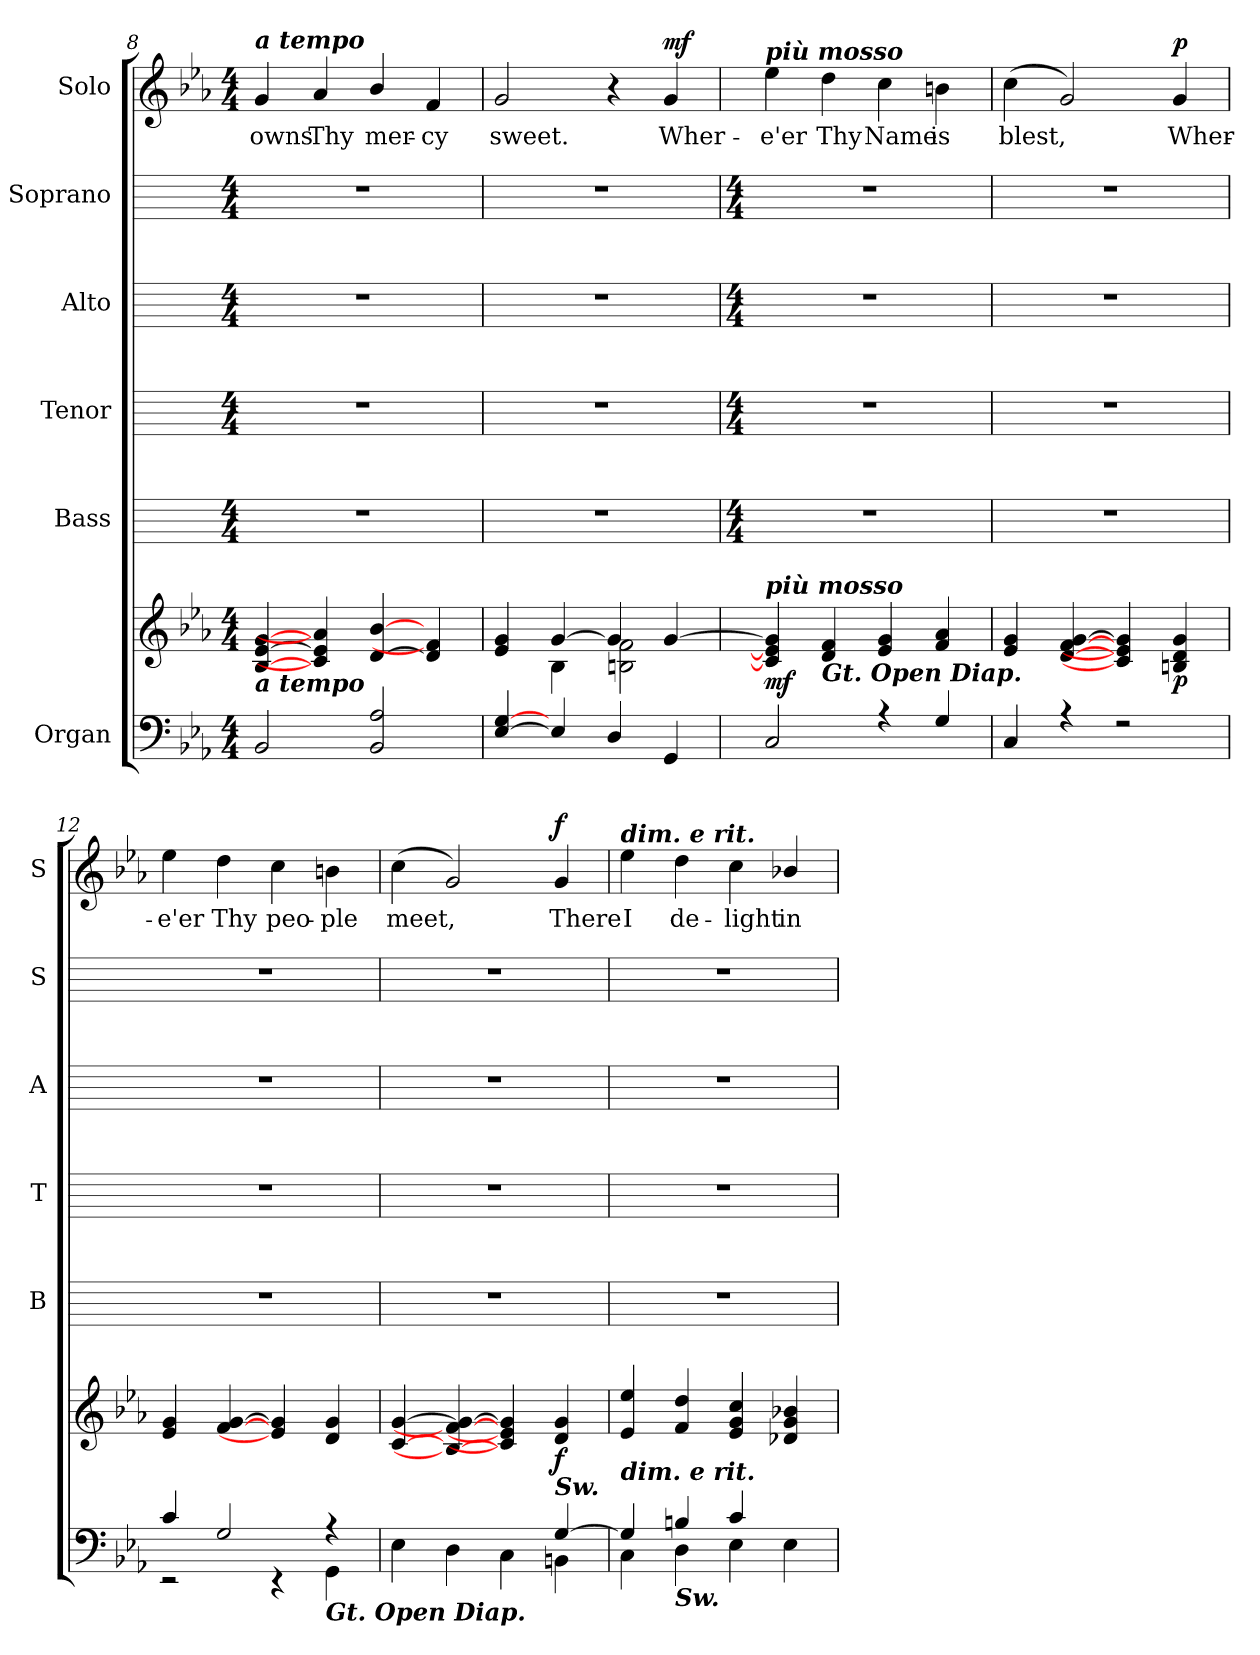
**kern	**kern	**dynam	**kern	**kern	**kern	**kern	**kern	**text	**dynam
*part6	*part6	*part6	*part5	*part4	*part3	*part2	*part1	*part1	*part1
*staff7	*staff6	*staff6/7	*staff5	*staff4	*staff3	*staff2	*staff1	*staff1	*staff1
*I"Organ	*	*	*I"Bass	*I"Tenor	*I"Alto	*I"Soprano	*I"Solo	*	*
*	*	*	*I'B	*I'T	*I'A	*I'S	*I'S	*	*
*clefF4	*clefG2	*	*	*	*	*	*clefG2	*	*
*k[b-e-a-]	*k[b-e-a-]	*	*	*	*	*	*k[b-e-a-]	*	*
*E-:	*E-:	*	*	*	*	*	*E-:	*	*
*M4/4	*M4/4	*	*M4/4	*M4/4	*M4/4	*M4/4	*M4/4	*	*
=8	=8	=8	=8	=8	=8	=8	=8	=8	=8
*^	*^	*	*	*	*	*	*	*	*
!	!	!	!	!	!	!	!	!	!LO:TX:a:Bi:t=a tempo	!	!
!	!	!LO:TX:b:Bi:t=a tempo	!	!	!	!	!	!	!	!	!
!	!	!	!	!	!	!	!	!	!	!LO:LY:b	!
2BB-/	1ryy	[4B- [4e- [4g	1ryy	.	1r	1r	1r	1r	4g	owns	.
!	!	!	!	!	!	!	!	!	!	!LO:LY:b	!
.	.	4c] 4e-] 4a-]	.	.	.	.	.	.	4a-	Thy	.
!	!	!	!	!	!	!	!	!	!	!LO:LY:b	!
2BB-/ 2A-/	.	[4d [4b-	.	.	.	.	.	.	4b-/	mer-	.
!	!	!	!	!	!	!	!	!	!	!LO:LY:b	!
.	.	4d] 4f]	.	.	.	.	.	.	4f	-cy	.
=9	=9	=9	=9	=9	=9	=9	=9	=9	=9	=9	=9
!	!	!	!	!	!	!	!	!	!	!LO:LY:b	!
[4E-/ [4G/	1ryy	4e- 4g	4ryy	.	1r	1r	1r	1r	2g	sweet.	.
4E-/]	.	[4g	4B-\	.	.	.	.	.	.	.	.
4D/	.	4g]	2Bn\ 2f\	.	.	.	.	.	4r	.	.
!	!	!	!	!	!	!	!	!	!	!LO:LY:b	!LO:DY:b
4GG/	.	[4g	.	.	.	.	.	.	4g	Wher-	mf
!!LO:LB:g=z
=10	=10	=10	=10	=10	=10	=10	=10	=10	=10	=10	=10
*	*	*	*	*	*M4/4	*M4/4	*M4/4	*M4/4	*	*	*
!	!	!	!	!	!	!	!	!	!LO:TX:a:Bi:t=più mosso	!	!
!	!	!LO:TX:a:Bi:t=più mosso	!	!	!	!	!	!	!	!	!
!	!	!	!	!LO:DY:b	!	!	!	!	!	!LO:LY:b	!
2C	1ryy	4c] 4e-] 4g]	4ryy	mf	1r	1r	1r	1r	4ee-	-e'er	.
!	!	!LO:TX:b:Bi:t=Gt. Open Diap.	!	!	!	!	!	!	!	!	!
!	!	!	!	!	!	!	!	!	!	!LO:LY:b	!
.	.	4d 4f	4ryy	.	.	.	.	.	4dd	Thy	.
!	!	!	!	!	!	!	!	!	!	!LO:LY:b	!
4r	.	4e- 4g	4ryy	.	.	.	.	.	4cc	Name	.
!	!	!	!	!	!	!	!	!	!	!LO:LY:b	!
4G	.	4f 4a-	4ryy	.	.	.	.	.	4bn	is	.
=11	=11	=11	=11	=11	=11	=11	=11	=11	=11	=11	=11
!	!	!	!	!	!	!	!	!	!	!LO:LY:b	!
4C	1ryy	4e- 4g	1ryy	.	1r	1r	1r	1r	(<4cc	blest,	.
4r	.	[4d [4f [4g	.	.	.	.	.	.	2g)	.	.
2r	.	4c] 4e-] 4g]	.	.	.	.	.	.	.	.	.
!	!	!	!	!LO:DY:b	!	!	!	!	!	!LO:LY:b	!LO:DY:b
.	.	4Bn 4d 4g	.	p	.	.	.	.	4g	Wher-	p
=12	=12	=12	=12	=12	=12	=12	=12	=12	=12	=12	=12
!	!	!	!	!	!	!	!	!	!	!LO:LY:b	!
4c/	2r	4e- 4g	1ryy	.	1r	1r	1r	1r	4ee-	-e'er	.
!	!	!	!	!	!	!	!	!	!	!LO:LY:b	!
2G/	.	[4f [4g	.	.	.	.	.	.	4dd	Thy	.
!	!	!	!	!	!	!	!	!	!	!LO:LY:b	!
.	4r	4e-] 4g]	.	.	.	.	.	.	4cc	peo-	.
!LO:TX:b:Bi:t=Gt. Open Diap.	!	!	!	!	!	!	!	!	!	!	!
!	!	!	!	!	!	!	!	!	!	!LO:LY:b	!
4r	4GG\	4d 4g	.	.	.	.	.	.	4bn	-ple	.
=13	=13	=13	=13	=13	=13	=13	=13	=13	=13	=13	=13
!	!	!	!	!	!	!	!	!	!	!LO:LY:b	!
4ryy	4E-\	[4c [4g	1ryy	.	1r	1r	1r	1r	(<4cc	meet,	.
4ryy	4D\	4B_ 4f_ 4g_	.	.	.	.	.	.	2g)	.	.
4ryy	4C\	4c] 4e-] 4g]	.	.	.	.	.	.	.	.	.
!LO:TX:a:Bi:t=Sw.	!	!	!	!	!	!	!	!	!	!	!
!	!	!	!	!LO:DY:b	!	!	!	!	!	!LO:LY:b	!LO:DY:b
[4G	4BBn\	4d 4g	.	f	.	.	.	.	4g	There	f
=14	=14	=14	=14	=14	=14	=14	=14	=14	=14	=14	=14
!	!	!	!	!	!	!	!	!	!LO:TX:a:Bi:t=dim. e rit.	!	!
!	!	!LO:TX:b:Bi:t=dim. e rit.	!	!	!	!	!	!	!	!	!
!	!	!	!	!	!	!	!	!	!	!LO:LY:b	!
4G]	4C\	4e- 4ee-	1ryy	.	1r	1r	1r	1r	4ee-	I	.
!LO:TX:b:Bi:t=Sw.	!	!	!	!	!	!	!	!	!	!	!
!	!	!	!	!	!	!	!	!	!	!LO:LY:b	!
4Bn	4D\	4f 4dd	.	.	.	.	.	.	4dd	de-	.
!	!	!	!	!	!	!	!	!	!	!LO:LY:b	!
4c	4E-\	4e- 4g 4cc	.	.	.	.	.	.	4cc	-light	.
!	!	!	!	!	!	!	!	!	!	!LO:LY:b	!
4ryy	4E-\	4d-X 4g 4b-X	.	.	.	.	.	.	4b-X/	in	.
*v	*v	*	*	*	*	*	*	*	*	*	*
*	*v	*v	*	*	*	*	*	*	*	*
=	=	=	=	=	=	=	=	=	=
*-	*-	*-	*-	*-	*-	*-	*-	*-	*-
